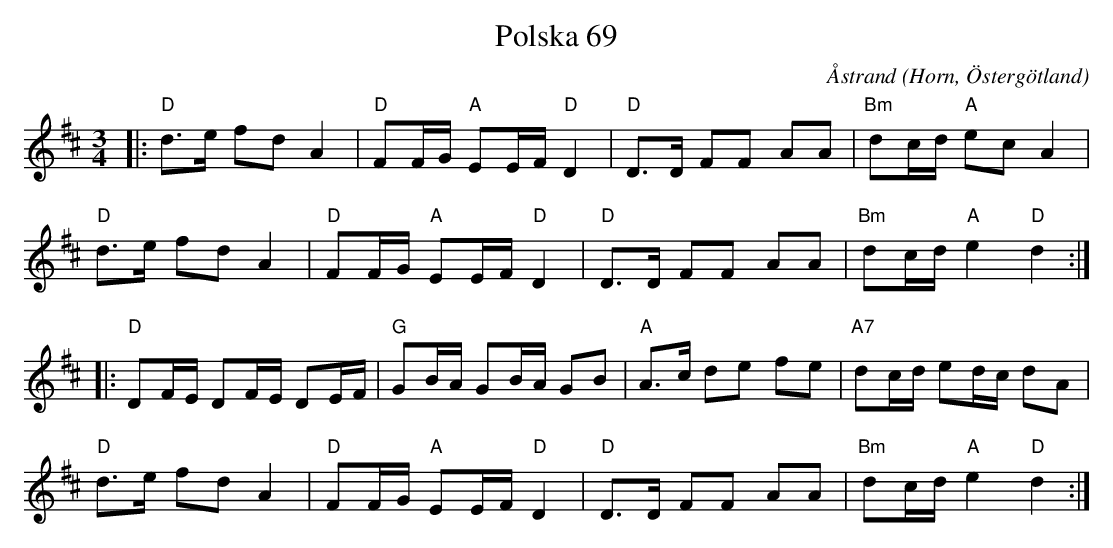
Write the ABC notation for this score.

X:1
T:Polska 69
C:Åstrand
O:Horn, Östergötland
M:3/4
L:1/8
K:D
V:1
|:"D"d>e fd A2|"D"FF/G/"A" EE/F/ "D"D2|"D"D>D FF AA|"Bm"dc/d/ "A"ec A2|
"D"d>e fd A2|"D"FF/G/"A" EE/F/ "D"D2|"D"D>D FF AA|"Bm"dc/d/ "A"e2 "D" d2:|
|:"D"DF/E/ DF/E/ DE/F/|"G"GB/A/ GB/A/ GB|"A"A>c de fe|"A7"dc/d/ ed/c/ dA|
"D"d>e fd A2|"D"FF/G/"A" EE/F/ "D"D2|"D"D>D FF AA|"Bm"dc/d/ "A"e2 "D" d2:|]
